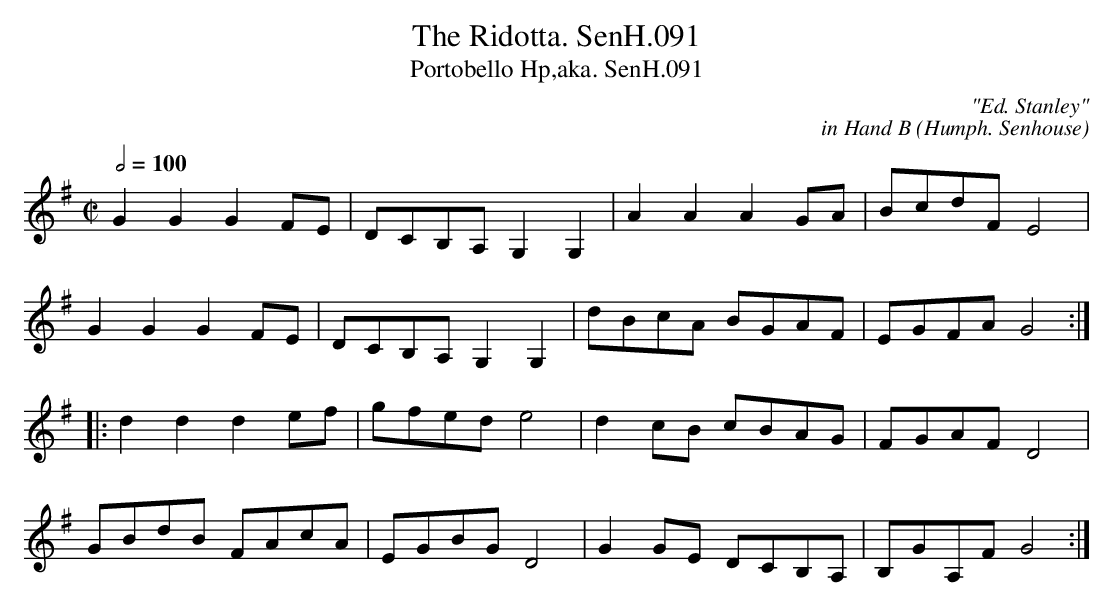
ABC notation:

X:1
T:Ridotta. SenH.091, The
C:"Ed. Stanley"
C:in Hand B (Humph. Senhouse)
Q:1/2=100
T:Portobello Hp,aka. SenH.091
M:C|
L:1/8
K:G
G2G2G2FE | DCB,A,G,2G,2 | A2A2A2GA | BcdFE4 |
G2G2G2FE | DCB,A,G,2G,2 | dBcA BGAF | EGFA G4 :|
|: d2d2d2ef | gfede4 | d2cB cBAG | FGAFD4 |
GBdB FAcA | EGBGD4 | G2GE DCB,A, | B,GA,FG4 :|
